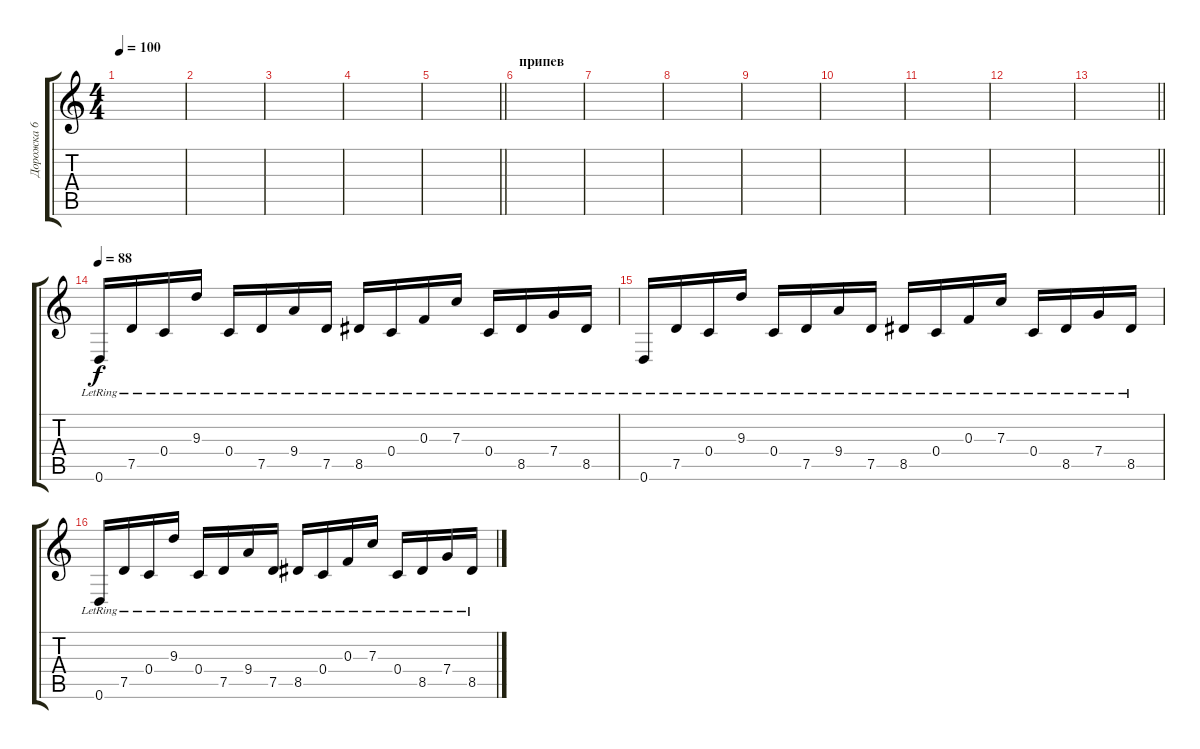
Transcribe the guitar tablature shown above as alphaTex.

\track ("Дорожка 6" "Дорожка 6") {instrument acousticguitarsteel}
\staff {score tabs}
\tuning (D4 A3 F3 C3 G2 D2) {hide}
\ts (4 4)
\tempo 100
\clef g2
\ks c
|
|
|
|
\barLineRight lightlight
|
\section ("" "припев")
|
|
|
|
|
|
|
\barLineRight lightlight
|
\tempo 88
0.6{lr}.16 7.5{lr}.16 0.4{lr}.16 9.3{lr}.16 0.4{lr}.16 7.5{lr}.16 9.4{lr}.16 7.5{lr}.16 8.5{lr}.16 0.4{lr}.16 0.3{lr}.16 7.3{lr}.16 0.4{lr}.16 8.5{lr}.16 7.4{lr}.16 8.5{lr}.16 |
0.6{lr}.16 7.5{lr}.16 0.4{lr}.16 9.3{lr}.16 0.4{lr}.16 7.5{lr}.16 9.4{lr}.16 7.5{lr}.16 8.5{lr}.16 0.4{lr}.16 0.3{lr}.16 7.3{lr}.16 0.4{lr}.16 8.5{lr}.16 7.4{lr}.16 8.5{lr}.16 |
0.6{lr}.16 7.5{lr}.16 0.4{lr}.16 9.3{lr}.16 0.4{lr}.16 7.5{lr}.16 9.4{lr}.16 7.5{lr}.16 8.5{lr}.16 0.4{lr}.16 0.3{lr}.16 7.3{lr}.16 0.4{lr}.16 8.5{lr}.16 7.4{lr}.16 8.5{lr}.16
